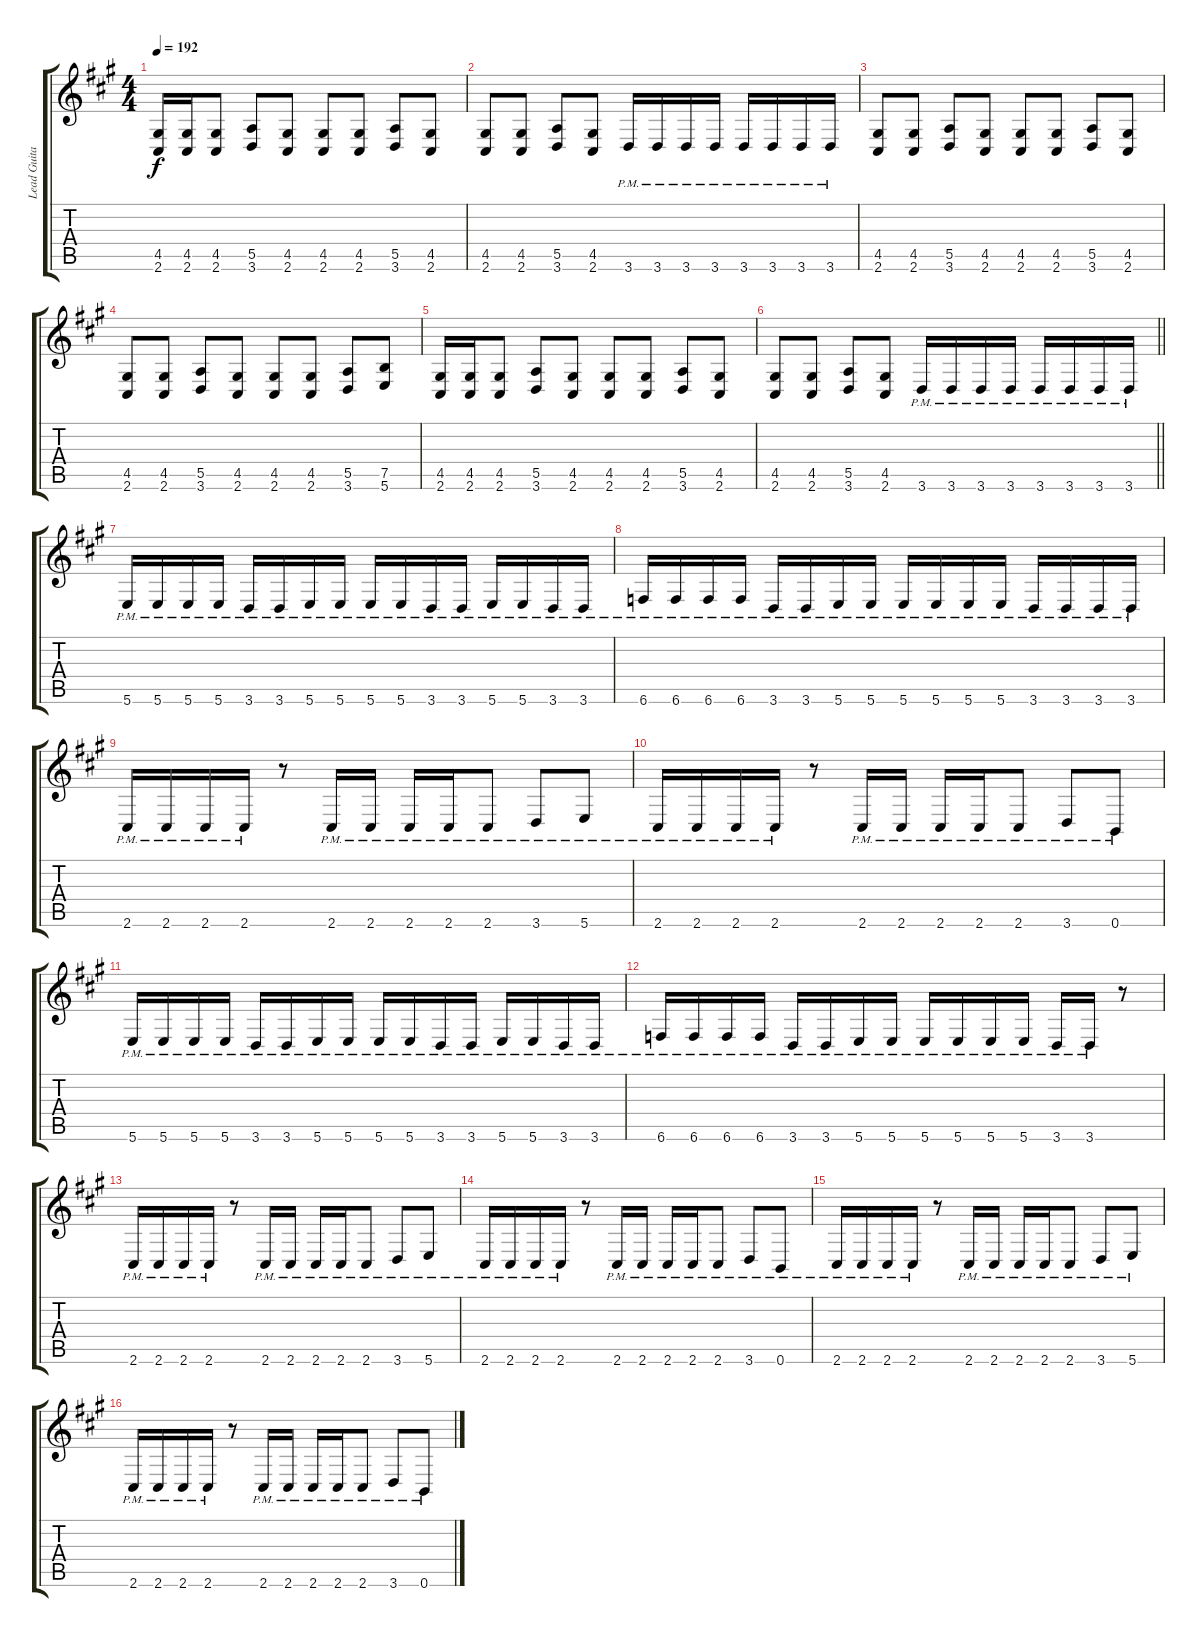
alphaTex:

\track ("Lead Guitar" "Lead Guita") {instrument distortionguitar}
\staff {score tabs}
\tuning (B3 Gb3 D3 A2 E2 B1) {hide}
\ts (4 4)
\tempo 192
\clef g2
\ks f#minor
(4.5 2.6).16{dy f} (4.5 2.6).16 (4.5 2.6).8 (5.5 3.6).8 (4.5 2.6).8 (4.5 2.6).8 (4.5 2.6).8 (5.5 3.6).8 (4.5 2.6).8 |
(4.5 2.6).8 (4.5 2.6).8 (5.5 3.6).8 (4.5 2.6).8 3.6{pm}.16 3.6{pm}.16 3.6{pm}.16 3.6{pm}.16 3.6{pm}.16 3.6{pm}.16 3.6{pm}.16 3.6{pm}.16 |
(4.5 2.6).8 (4.5 2.6).8 (5.5 3.6).8 (4.5 2.6).8 (4.5 2.6).8 (4.5 2.6).8 (5.5 3.6).8 (4.5 2.6).8 |
(4.5 2.6).8 (4.5 2.6).8 (5.5 3.6).8 (4.5 2.6).8 (4.5 2.6).8 (4.5 2.6).8 (5.5 3.6).8 (7.5 5.6).8 |
(4.5 2.6).16 (4.5 2.6).16 (4.5 2.6).8 (5.5 3.6).8 (4.5 2.6).8 (4.5 2.6).8 (4.5 2.6).8 (5.5 3.6).8 (4.5 2.6).8 |
\barLineRight lightlight
(4.5 2.6).8 (4.5 2.6).8 (5.5 3.6).8 (4.5 2.6).8 3.6{pm}.16 3.6{pm}.16 3.6{pm}.16 3.6{pm}.16 3.6{pm}.16 3.6{pm}.16 3.6{pm}.16 3.6{pm}.16 |
5.6{pm}.16 5.6{pm}.16 5.6{pm}.16 5.6{pm}.16 3.6{pm}.16 3.6{pm}.16 5.6{pm}.16 5.6{pm}.16 5.6{pm}.16 5.6{pm}.16 3.6{pm}.16 3.6{pm}.16 5.6{pm}.16 5.6{pm}.16 3.6{pm}.16 3.6{pm}.16 |
6.6{pm}.16 6.6{pm}.16 6.6{pm}.16 6.6{pm}.16 3.6{pm}.16 3.6{pm}.16 5.6{pm}.16 5.6{pm}.16 5.6{pm}.16 5.6{pm}.16 5.6{pm}.16 5.6{pm}.16 3.6{pm}.16 3.6{pm}.16 3.6{pm}.16 3.6{pm}.16 |
2.6{pm}.16 2.6{pm}.16 2.6{pm}.16 2.6{pm}.16 r.8 2.6{pm}.16 2.6{pm}.16 2.6{pm}.16 2.6{pm}.16 2.6{pm}.8 3.6{pm}.8 5.6{pm}.8 |
2.6{pm}.16 2.6{pm}.16 2.6{pm}.16 2.6{pm}.16 r.8 2.6{pm}.16 2.6{pm}.16 2.6{pm}.16 2.6{pm}.16 2.6{pm}.8 3.6{pm}.8 0.6{pm}.8 |
5.6{pm}.16 5.6{pm}.16 5.6{pm}.16 5.6{pm}.16 3.6{pm}.16 3.6{pm}.16 5.6{pm}.16 5.6{pm}.16 5.6{pm}.16 5.6{pm}.16 3.6{pm}.16 3.6{pm}.16 5.6{pm}.16 5.6{pm}.16 3.6{pm}.16 3.6{pm}.16 |
6.6{pm}.16 6.6{pm}.16 6.6{pm}.16 6.6{pm}.16 3.6{pm}.16 3.6{pm}.16 5.6{pm}.16 5.6{pm}.16 5.6{pm}.16 5.6{pm}.16 5.6{pm}.16 5.6{pm}.16 3.6{pm}.16 3.6{pm}.16 r.8 |
2.6{pm}.16 2.6{pm}.16 2.6{pm}.16 2.6{pm}.16 r.8 2.6{pm}.16 2.6{pm}.16 2.6{pm}.16 2.6{pm}.16 2.6{pm}.8 3.6{pm}.8 5.6{pm}.8 |
2.6{pm}.16 2.6{pm}.16 2.6{pm}.16 2.6{pm}.16 r.8 2.6{pm}.16 2.6{pm}.16 2.6{pm}.16 2.6{pm}.16 2.6{pm}.8 3.6{pm}.8 0.6{pm}.8 |
2.6{pm}.16 2.6{pm}.16 2.6{pm}.16 2.6{pm}.16 r.8 2.6{pm}.16 2.6{pm}.16 2.6{pm}.16 2.6{pm}.16 2.6{pm}.8 3.6{pm}.8 5.6{pm}.8 |
2.6{pm}.16 2.6{pm}.16 2.6{pm}.16 2.6{pm}.16 r.8 2.6{pm}.16 2.6{pm}.16 2.6{pm}.16 2.6{pm}.16 2.6{pm}.8 3.6{pm}.8 0.6{pm}.8
